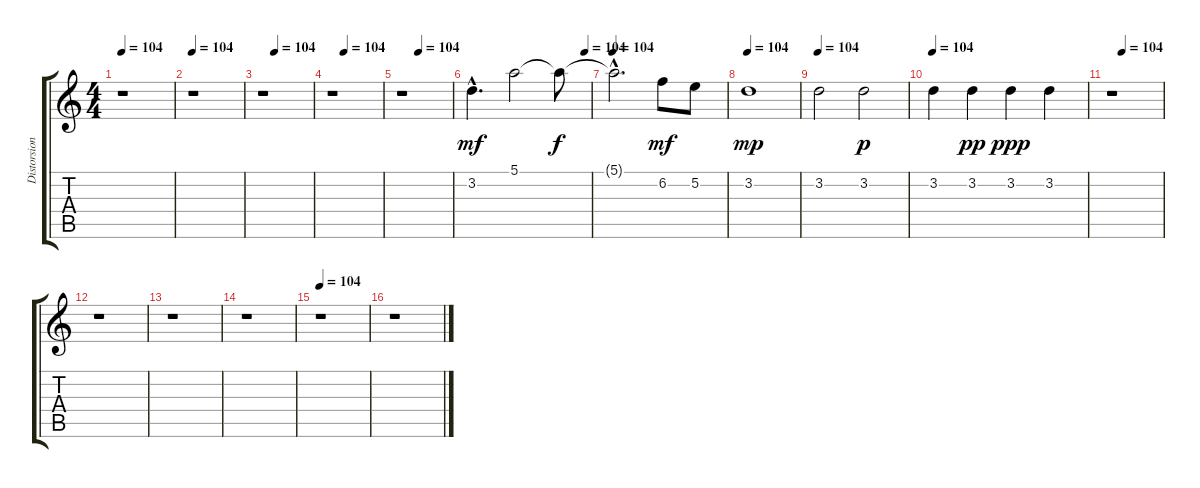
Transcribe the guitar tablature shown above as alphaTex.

\track ("Distorsion" "Distorsion") {instrument distortionguitar}
\staff {score tabs}
\tuning (E4 B3 G3 D3 A2 E2) {hide}
\ts (4 4)
\tempo 104
\clef g2
\ks c
r.1{dy mf} |
\tempo 104
r.1 |
\tempo (104 0.25)
r.1 |
\tempo (104 0.25)
r.1 |
\tempo (104 0.34375)
r.1 |
\tempo (104 0.953125)
3.2{hac}.4{d} 5.1.2 5.1{t}.8{dy f} |
\tempo 104
5.1{hac t}.2{d} 6.2.8{dy mf} 5.2.8 |
\tempo 104
3.2.1{dy mp} |
\tempo 104
3.2.2 3.2.2{dy p} |
\tempo 104
3.2.4 3.2.4{dy pp} 3.2.4{dy ppp} 3.2.4 |
\tempo (104 0.21875)
r.1 |
r.1 |
r.1 |
r.1 |
\tempo 104
r.1 |
r.1
